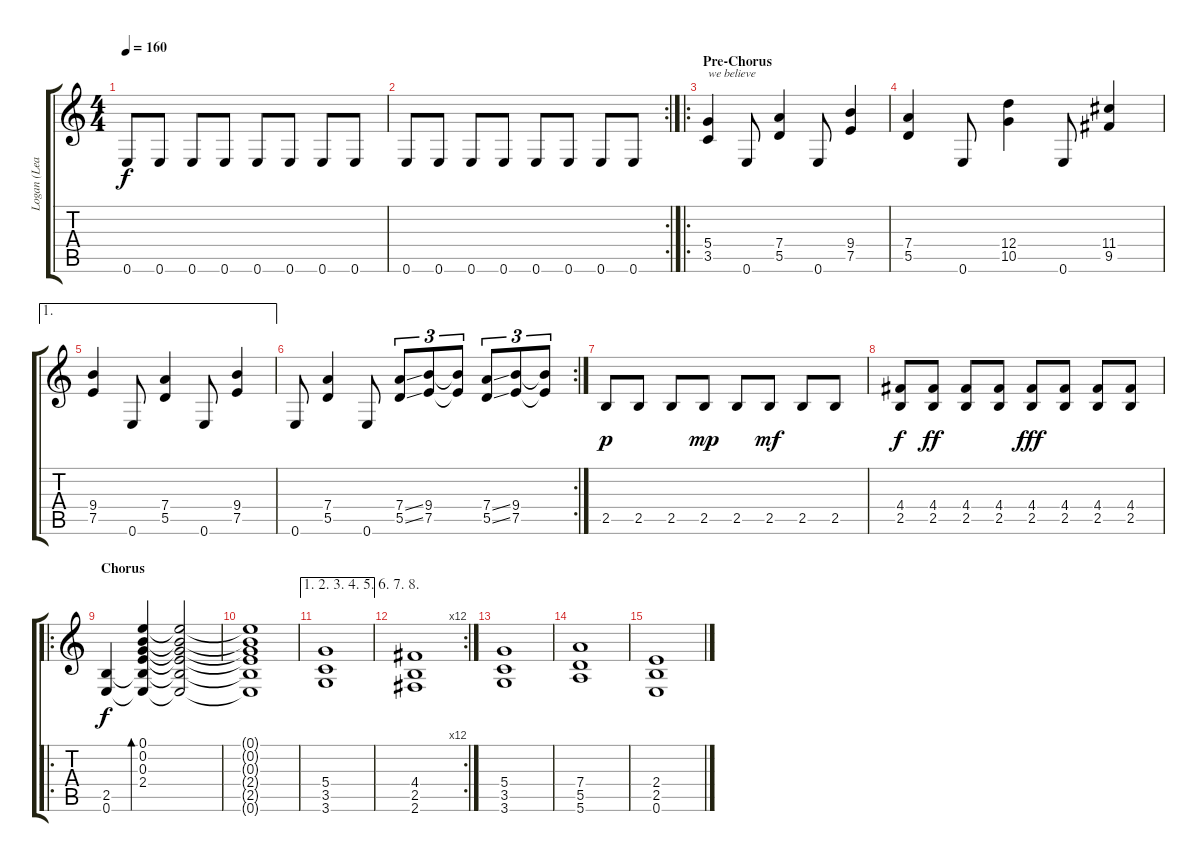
\track ("Logan (Lead)" "Logan (Lea") {instrument distortionguitar}
\staff {score tabs}
\tuning (E4 B3 G3 D3 A2 E2) {hide}
\ts (4 4)
\tempo 160
\clef g2
\ks c
0.6.8{dy f} 0.6.8 0.6.8 0.6.8 0.6.8 0.6.8 0.6.8 0.6.8 |
\rc 2
0.6.8 0.6.8 0.6.8 0.6.8 0.6.8 0.6.8 0.6.8 0.6.8 |
\ro
\section ("" "Pre-Chorus")
(5.4 3.5).4{txt "we believe"} 0.6.8 (7.4 5.5).4 0.6.8 (9.4 7.5).4 |
(7.4 5.5).4 0.6.8 (12.4 10.5).4 0.6.8 (11.4 9.5).4 |
\ae 1
(9.4 7.5).4 0.6.8 (7.4 5.5).4 0.6.8 (9.4 7.5).4 |
\rc 2
0.6.8 (7.4 5.5).4 0.6.8 (7.4{ss} 5.5{ss}).8{tu (3 2)} (9.4 7.5).8{tu (3 2)} (9.4{t} 7.5{t}).8{tu (3 2)} (7.4{ss} 5.5{ss}).8{tu (3 2)} (9.4 7.5).8{tu (3 2)} (9.4{t} 7.5{t}).8{tu (3 2)} |
2.5.8{dy p} 2.5.8 2.5.8 2.5.8{dy mp} 2.5.8 2.5.8{dy mf} 2.5.8 2.5.8 |
(4.4 2.5).8{dy f} (4.4 2.5).8{dy ff} (4.4 2.5).8 (4.4 2.5).8 (4.4 2.5).8{dy fff} (4.4 2.5).8 (4.4 2.5).8 (4.4 2.5).8 |
\ro
\section ("" "Chorus")
(2.5 0.6).4{dy f} (0.1 0.2 0.3 2.4 2.5{t} 0.6{t}).4{bd 240} (0.1{t} 0.2{t} 0.3{t} 2.4{t} 2.5{t} 0.6{t}).2 |
(0.1{t} 0.2{t} 0.3{t} 2.4{t} 2.5{t} 0.6{t}).1 |
\ae (1 2 3 4 5 6 7 8)
(5.4 3.5 3.6).1 |
\rc 12
(4.4 2.5 2.6).1 |
(5.4 3.5 3.6).1 |
(7.4 5.5 5.6).1 |
(2.4 2.5 0.6).1
